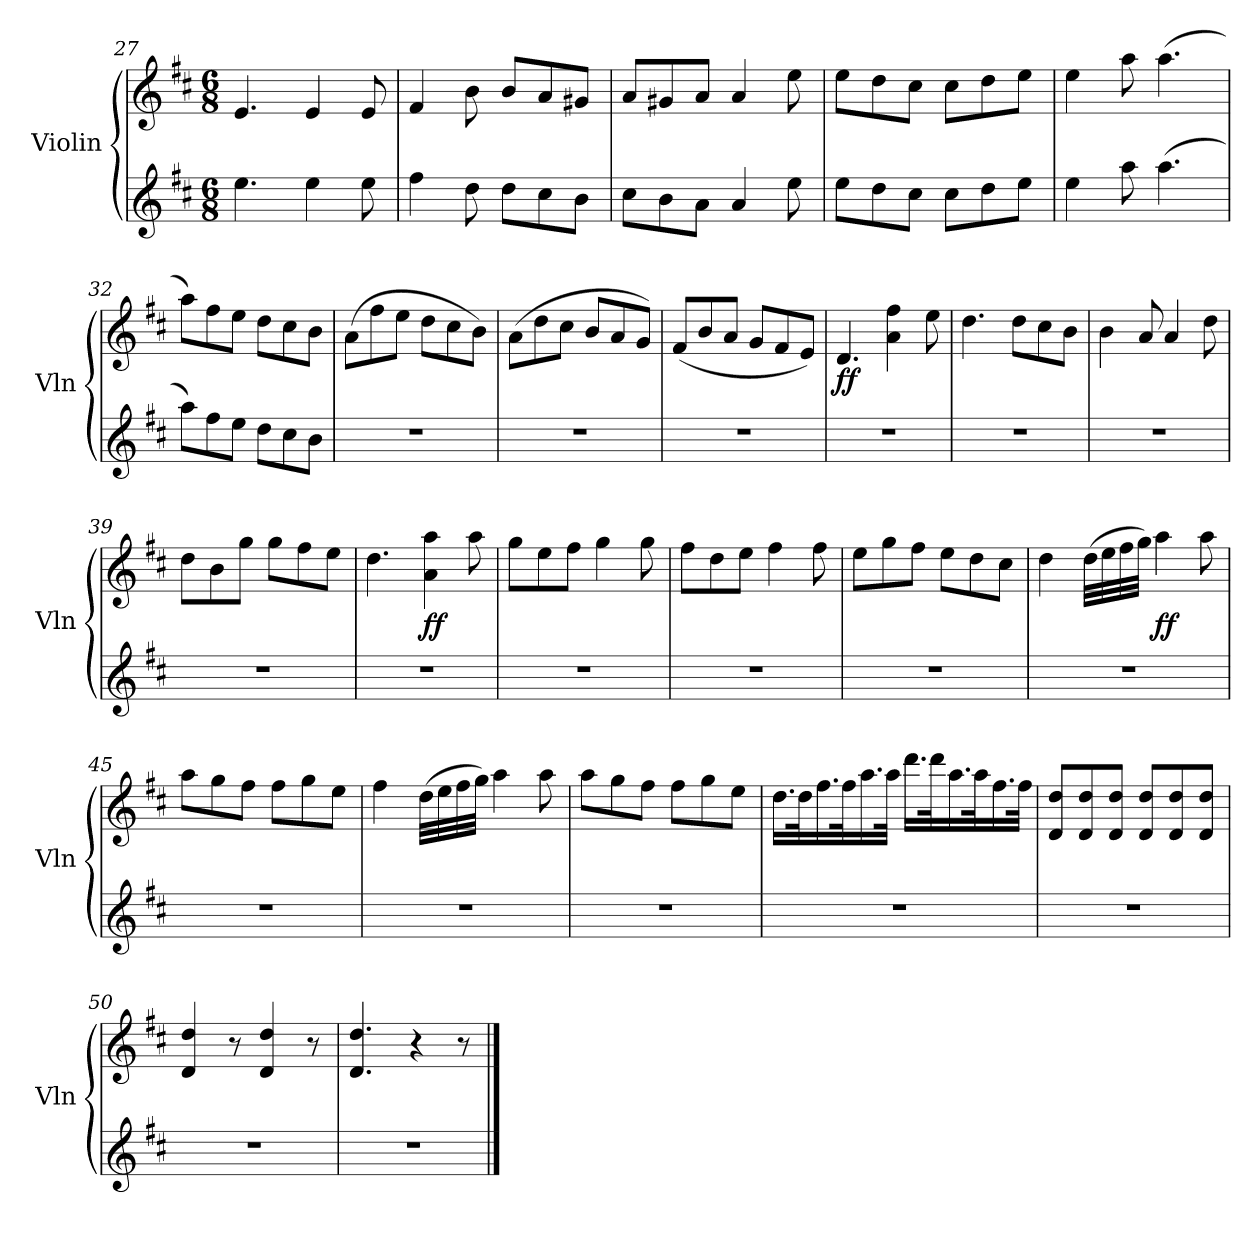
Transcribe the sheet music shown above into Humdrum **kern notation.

**kern	**kern	**dynam
*part2	*part1	*part1
*staff2	*staff1	*staff1
*I"Violin	*I"Violin	*
*I'Vln	*I'Vln	*
!!LO:LB:g=z
*clefG2	*clefG2	*
*k[f#c#]	*k[f#c#]	*
*M6/8	*M6/8	*
=27	=27	=27
4.ee\	4.e/	.
4ee\	4e/	.
8ee\	8e/	.
=28	=28	=28
4ff#\	4f#/	.
8dd\	8b\	.
8dd\L	8b/L	.
8cc#\	8a/	.
8b\J	8g#X/J	.
=29	=29	=29
8cc#\L	8a/L	.
8b\	8g#X/	.
8a\J	8a/J	.
4a/	4a/	.
8ee\	8ee\	.
=30	=30	=30
8ee\L	8ee\L	.
8dd\	8dd\	.
8cc#\J	8cc#\J	.
8cc#\L	8cc#\L	.
8dd\	8dd\	.
8ee\J	8ee\J	.
=31	=31	=31
4ee\	4ee\	.
8aa\	8aa\	.
(>4.aa\	(>4.aa\	.
=32	=32	=32
8aa\L)	8aa\L)	.
8ff#\	8ff#\	.
8ee\J	8ee\J	.
8dd\L	8dd\L	.
8cc#\	8cc#\	.
8b\J	8b\J	.
!!LO:LB:g=z
=33	=33	=33
2.r	(>8a\L	.
.	8ff#\	.
.	8ee\J	.
.	8dd\L	.
.	8cc#\	.
.	8b\J)	.
=34	=34	=34
2.r	(>8a\L	.
.	8dd\	.
.	8cc#\J	.
.	8b/L	.
.	8a/	.
.	8g/J)	.
=35	=35	=35
2.r	(<8f#/L	.
.	8b/	.
.	8a/J	.
.	8g/L	.
.	8f#/	.
.	8e/J)	.
=36	=36	=36
!	!	!LO:DY:b
2.r	4.d/	ff
.	4a\ 4ff#\	.
.	8ee\	.
=37	=37	=37
2.r	4.dd\	.
.	8dd\L	.
.	8cc#\	.
.	8b\J	.
=38	=38	=38
2.r	4b\	.
.	8a/	.
.	4a/	.
.	8dd\	.
!!LO:LB:g=z
=39	=39	=39
2.r	8dd\L	.
.	8b\	.
.	8gg\J	.
.	8gg\L	.
.	8ff#\	.
.	8ee\J	.
=40	=40	=40
2.r	4.dd\	.
!	!	!LO:DY:b
.	4a\ 4aa\	ff
.	8aa\	.
=41	=41	=41
2.r	8gg\L	.
.	8ee\	.
.	8ff#\J	.
.	4gg\	.
.	8gg\	.
=42	=42	=42
2.r	8ff#\L	.
.	8dd\	.
.	8ee\J	.
.	4ff#\	.
.	8ff#\	.
=43	=43	=43
2.r	8ee\L	.
.	8gg\	.
.	8ff#\J	.
.	8ee\L	.
.	8dd\	.
.	8cc#\J	.
=44	=44	=44
2.r	4dd\	.
.	(>32dd\LLL	.
.	32ee\	.
.	32ff#\	.
.	32gg\JJJ)	.
!	!	!LO:DY:b
.	4aa\	ff
.	8aa\	.
!!LO:LB:g=z
=45	=45	=45
2.r	8aa\L	.
.	8gg\	.
.	8ff#\J	.
.	8ff#\L	.
.	8gg\	.
.	8ee\J	.
=46	=46	=46
2.r	4ff#\	.
.	(>32dd\LLL	.
.	32ee\	.
.	32ff#\	.
.	32gg\JJJ)	.
.	4aa\	.
.	8aa\	.
=47	=47	=47
2.r	8aa\L	.
.	8gg\	.
.	8ff#\J	.
.	8ff#\L	.
.	8gg\	.
.	8ee\J	.
=48	=48	=48
2.r	16.dd\LL	.
.	32dd\k	.
.	16.ff#\	.
.	32ff#\k	.
.	16.aa\	.
.	32aa\JJk	.
.	16.ddd\LL	.
.	32ddd\k	.
.	16.aa\	.
.	32aa\k	.
.	16.ff#\	.
.	32ff#\JJk	.
!!LO:PB:g=z
=49	=49	=49
2.r	8d/ 8dd/L	.
.	8d/ 8dd/	.
.	8d/ 8dd/J	.
.	8d/ 8dd/L	.
.	8d/ 8dd/	.
.	8d/ 8dd/J	.
=50	=50	=50
2.r	4d/ 4dd/	.
.	8r	.
.	4d/ 4dd/	.
.	8r	.
=51	=51	=51
2.r	4.d/ 4.dd/	.
.	4r	.
.	8r	.
==	==	==
*-	*-	*-
